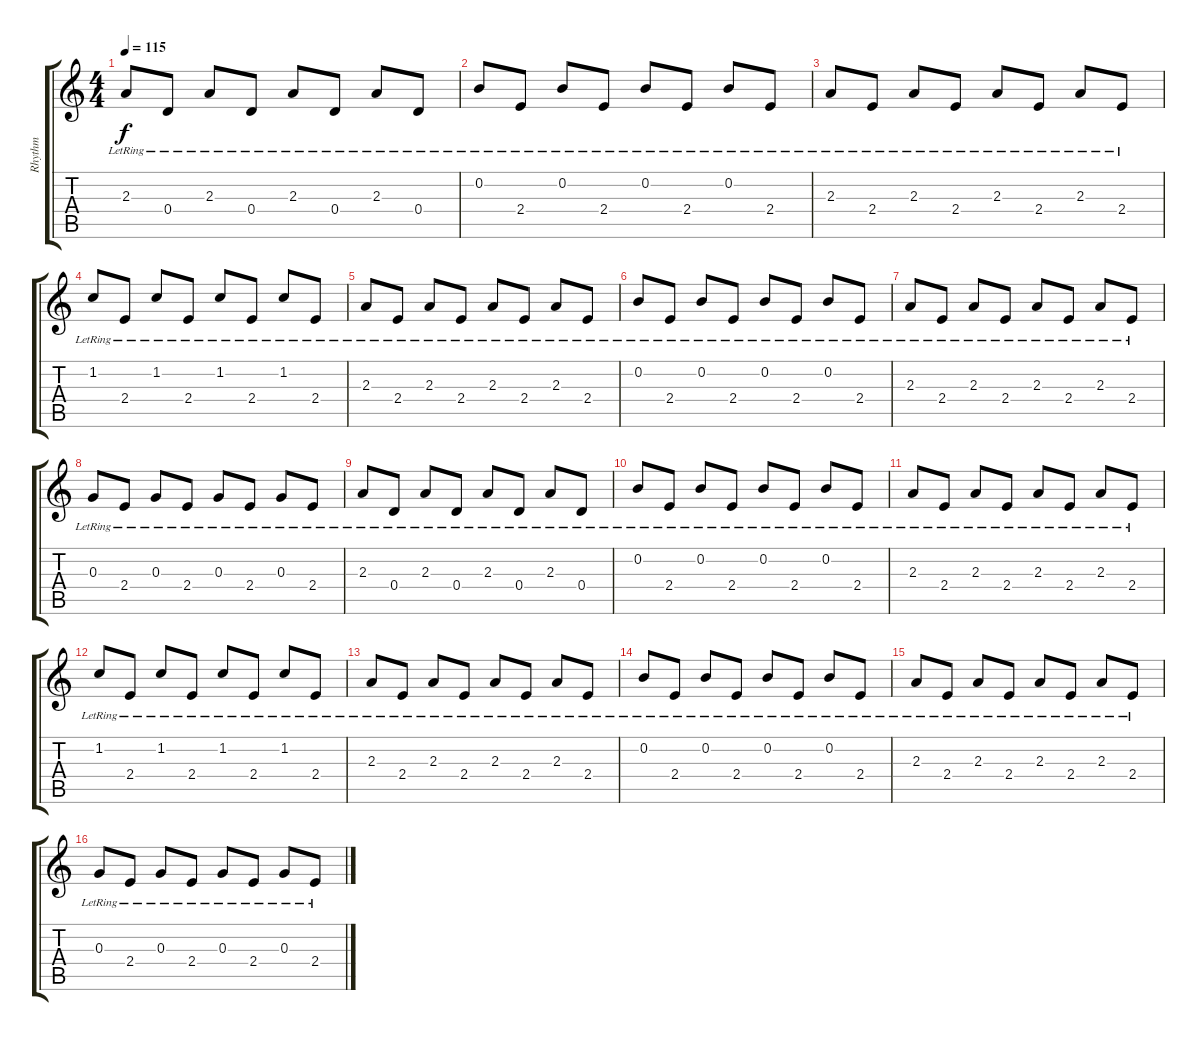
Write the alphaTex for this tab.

\track ("Rhythm" "Rhythm") {instrument acousticguitarsteel}
\staff {score tabs}
\tuning (E4 B3 G3 D3 A2 E2) {hide}
\ts (4 4)
\tempo 115
\clef g2
\ks c
2.3{lr}.8{dy f} 0.4{lr}.8 2.3{lr}.8 0.4{lr}.8 2.3{lr}.8 0.4{lr}.8 2.3{lr}.8 0.4{lr}.8 |
0.2{lr}.8 2.4{lr}.8 0.2{lr}.8 2.4{lr}.8 0.2{lr}.8 2.4{lr}.8 0.2{lr}.8 2.4{lr}.8 |
2.3{lr}.8 2.4{lr}.8 2.3{lr}.8 2.4{lr}.8 2.3{lr}.8 2.4{lr}.8 2.3{lr}.8 2.4{lr}.8 |
1.2{lr}.8 2.4{lr}.8 1.2{lr}.8 2.4{lr}.8 1.2{lr}.8 2.4{lr}.8 1.2{lr}.8 2.4{lr}.8 |
2.3{lr}.8 2.4{lr}.8 2.3{lr}.8 2.4{lr}.8 2.3{lr}.8 2.4{lr}.8 2.3{lr}.8 2.4{lr}.8 |
0.2{lr}.8 2.4{lr}.8 0.2{lr}.8 2.4{lr}.8 0.2{lr}.8 2.4{lr}.8 0.2{lr}.8 2.4{lr}.8 |
2.3{lr}.8 2.4{lr}.8 2.3{lr}.8 2.4{lr}.8 2.3{lr}.8 2.4{lr}.8 2.3{lr}.8 2.4{lr}.8 |
0.3{lr}.8 2.4{lr}.8 0.3{lr}.8 2.4{lr}.8 0.3{lr}.8 2.4{lr}.8 0.3{lr}.8 2.4{lr}.8 |
2.3{lr}.8 0.4{lr}.8 2.3{lr}.8 0.4{lr}.8 2.3{lr}.8 0.4{lr}.8 2.3{lr}.8 0.4{lr}.8 |
0.2{lr}.8 2.4{lr}.8 0.2{lr}.8 2.4{lr}.8 0.2{lr}.8 2.4{lr}.8 0.2{lr}.8 2.4{lr}.8 |
2.3{lr}.8 2.4{lr}.8 2.3{lr}.8 2.4{lr}.8 2.3{lr}.8 2.4{lr}.8 2.3{lr}.8 2.4{lr}.8 |
1.2{lr}.8 2.4{lr}.8 1.2{lr}.8 2.4{lr}.8 1.2{lr}.8 2.4{lr}.8 1.2{lr}.8 2.4{lr}.8 |
2.3{lr}.8 2.4{lr}.8 2.3{lr}.8 2.4{lr}.8 2.3{lr}.8 2.4{lr}.8 2.3{lr}.8 2.4{lr}.8 |
0.2{lr}.8 2.4{lr}.8 0.2{lr}.8 2.4{lr}.8 0.2{lr}.8 2.4{lr}.8 0.2{lr}.8 2.4{lr}.8 |
2.3{lr}.8 2.4{lr}.8 2.3{lr}.8 2.4{lr}.8 2.3{lr}.8 2.4{lr}.8 2.3{lr}.8 2.4{lr}.8 |
0.3{lr}.8 2.4{lr}.8 0.3{lr}.8 2.4{lr}.8 0.3{lr}.8 2.4{lr}.8 0.3{lr}.8 2.4{lr}.8
